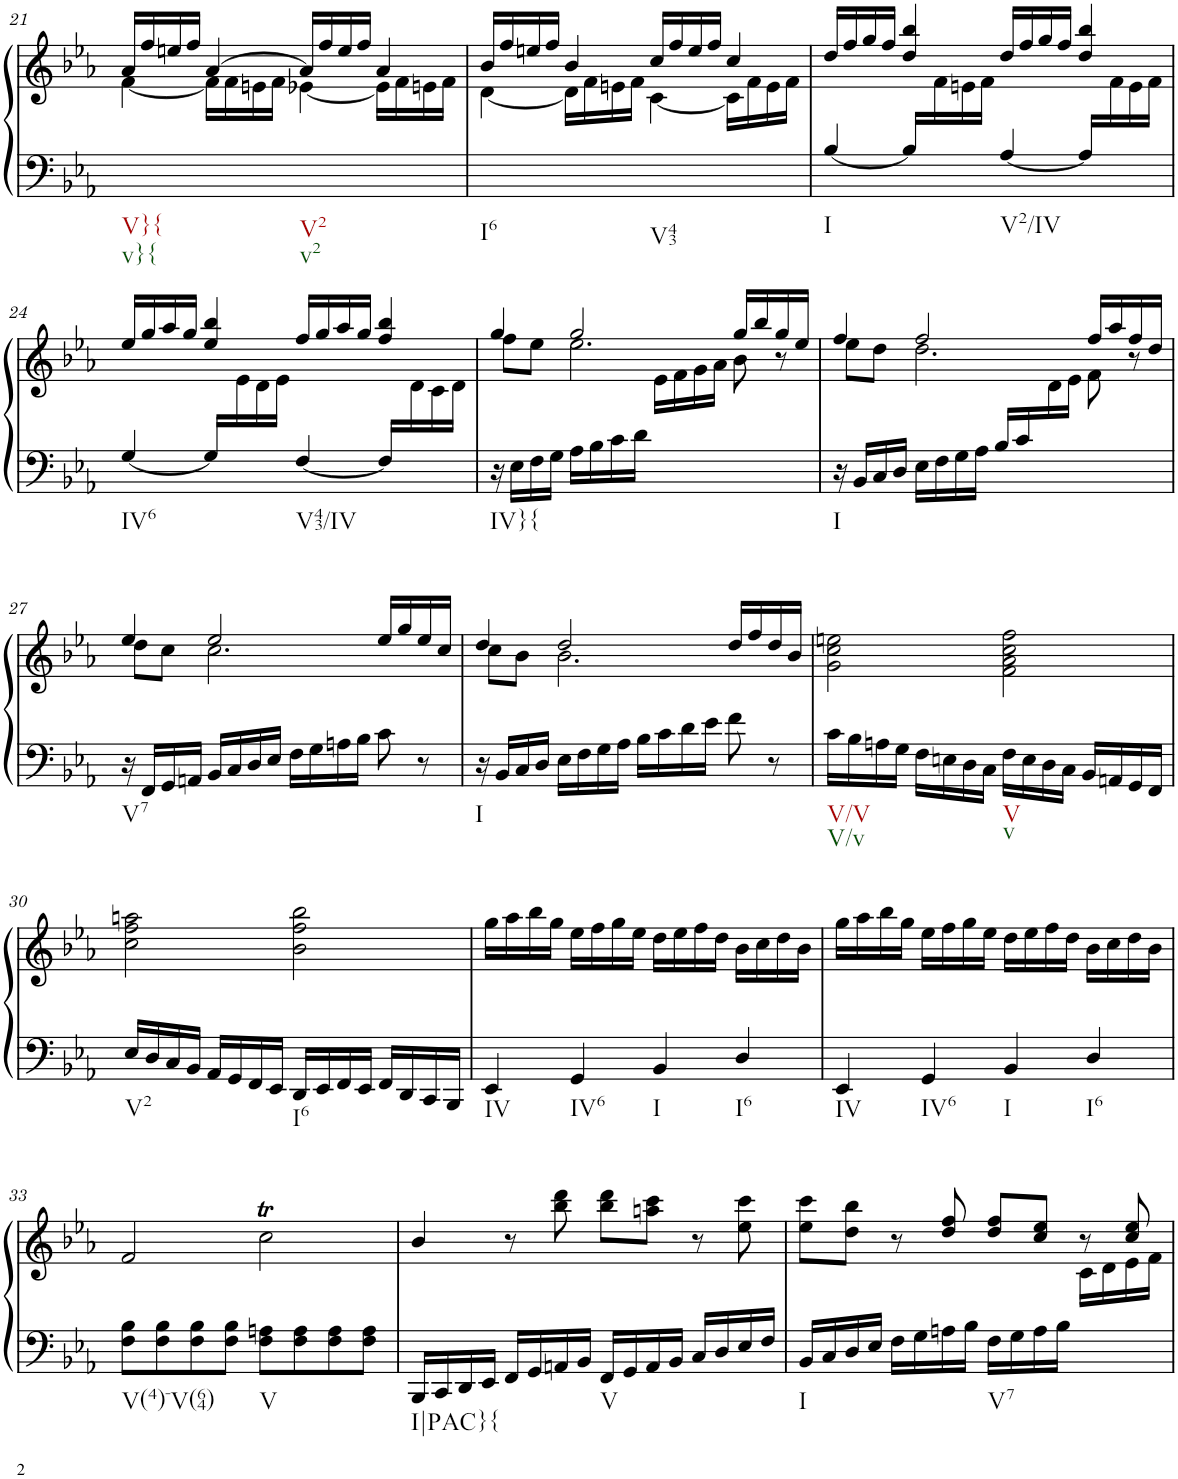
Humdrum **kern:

**kern	**kern
*part1	*part1
*staff2	*staff1
*I"Piano	*
*I'Pno.	*
!!LO:PB:g=z
*clefF4	*clefG2
*k[b-e-a-]	*k[b-e-a-]
*M4/4	*M4/4
*met(c)	*met(c)
=21	=21
*	*^
!LO:TX:b:t=V}{	!	!
!LO:TX:b:t=v}{	!	!
2ryy	16a-/LL	[<4f\
.	16ff/	.
.	16een/	.
.	16ff/JJ	.
.	[>4a-/	16f\LL]
.	.	16f\
.	.	16en\
.	.	16f\JJ
!LO:TX:b:t=V2	!	!
!LO:TX:b:t=v2	!	!
2ryy	16a-/LL]	[<4e-X\
.	16ff/	.
.	16ee/	.
.	16ff/JJ	.
.	4a-/	16e-\LL]
.	.	16f\
.	.	16en\
.	.	16f\JJ
=22	=22	=22
!LO:TX:b:t=I6	!	!
2ryy	16b-/LL	[<4d\
.	16ff/	.
.	16een/	.
.	16ff/JJ	.
.	4b-/	16d\LL]
.	.	16f\
.	.	16en\
.	.	16f\JJ
!LO:TX:b:t=V43	!	!
2ryy	16cc/LL	[<4c\
.	16ff/	.
.	16ee/	.
.	16ff/JJ	.
.	4cc/	16c\LL]
.	.	16f\
.	.	16e\
.	.	16f\JJ
=23	=23	=23
!LO:TX:b:t=I	!	!
[<4B-/	16dd/LL	16ryy
*	*v	*v
.	16ff/
.	16gg/
.	16ff/JJ
16B-/LL]	4dd/ 4bb-/
*	*^
8.ryy	.	16f\
.	.	16en\
.	.	16f\JJ
!LO:TX:b:t=V2/IV	!	!
[<4A-/	16dd/LL	16ryy
*	*v	*v
.	16ff/
.	16gg/
.	16ff/JJ
16A-/LL]	4dd/ 4bb-/
*	*^
8.ryy	.	16f\
.	.	16e\
.	.	16f\JJ
!!LO:LB:g=z	!!
=24	=24	=24
!LO:TX:b:t=IV6	!	!
[<4G/	16ee-/LL	16ryy
*	*v	*v
.	16gg/
.	16aa-/
.	16gg/JJ
16G/LL]	4ee-/ 4bb-/
*	*^
8.ryy	.	16e-\
.	.	16d\
.	.	16e-\JJ
!LO:TX:b:t=V43/IV	!	!
[<4F/	16ff/LL	16ryy
*	*v	*v
.	16gg/
.	16aa-/
.	16gg/JJ
16F/LL]	4ff/ 4bb-/
*	*^
8.ryy	.	16d\
.	.	16c\
.	.	16d\JJ
=25	=25	=25
*	*	*^
!LO:TX:b:t=IV}{	!	!	!
16r	8ff\L	4gg/	2ryy
16E-\LL	.	.	.
16F\	8ee-\J	.	.
16G\JJ	.	.	.
16A-\LL	2gg/	2.ee-\	.
16B-\	.	.	.
16c\	.	.	.
16d\JJ	.	.	.
4.ryy	.	.	16e-\LL
.	.	.	16f\
.	.	.	16g\
.	.	.	16a-\JJ
.	16gg/LL	.	8b-\
.	16bb-/	.	.
8r	16gg/	.	8ryy
.	16ee-/JJ	.	.
=26	=26	=26	=26
!LO:TX:b:t=I	!	!	!
16r	8ee-\L	4ff/	8ryy
16BB-/LL	.	.	.
*	*	*v	*v
16C/	8dd\J	.
16D/JJ	.	.
16E-\LL	2ff/	2.dd\
16F\	.	.
16G\	.	.
16A-\JJ	.	.
16B-/LL	.	.
16c/	.	.
*	*	*^
4ryy	.	.	16d\
.	.	.	16e-\JJ
.	16ff/LL	.	8f\
.	16aa-/	.	.
8r	16ff/	.	8ryy
.	16dd/JJ	.	.
*	*	*v	*v
!!LO:LB:g=z
=27	=27	=27
!LO:TX:b:t=V7	!	!
16r	8dd\L	4ee-/
16FF/LL	.	.
16GG/	8cc\J	.
16AAn/JJ	.	.
16BB-/LL	2ee-/	2.cc\
16C/	.	.
16D/	.	.
16E-/JJ	.	.
16F\LL	.	.
16G\	.	.
16An\	.	.
16B-\JJ	.	.
8c\	16ee-/LL	.
.	16gg/	.
8r	16ee-/	.
.	16cc/JJ	.
=28	=28	=28
!LO:TX:b:t=I	!	!
16r	8cc\L	4dd/
16BB-/LL	.	.
16C/	8b-\J	.
16D/JJ	.	.
16E-\LL	2dd/	2.b-\
16F\	.	.
16G\	.	.
16A-\JJ	.	.
16B-\LL	.	.
16c\	.	.
16d\	.	.
16e-\JJ	.	.
8f\	16dd/LL	.
.	16ff/	.
8r	16dd/	.
.	16b-/JJ	.
*	*v	*v
=29	=29
!LO:TX:b:t=V/V	!
!LO:TX:b:t=V/v	!
16c\LL	2g\ 2cc\ 2een\
16B-\	.
16An\	.
16G\JJ	.
16F\LL	.
16En\	.
16D\	.
16C\JJ	.
!LO:TX:b:t=V	!
!LO:TX:b:t=v	!
16F\LL	2f\ 2a-\ 2cc\ 2ff\
16E\	.
16D\	.
16C\JJ	.
16BB-/LL	.
16AAn/	.
16GG/	.
16FF/JJ	.
!!LO:LB:g=z
=30	=30
!LO:TX:b:t=V2	!
16E-/LL	2cc\ 2ff\ 2aan\
16D/	.
16C/	.
16BB-/JJ	.
16AA-/LL	.
16GG/	.
16FF/	.
16EE-/JJ	.
!LO:TX:b:t=I6	!
16DD/LL	2b-\ 2ff\ 2bb-\
16EE-/	.
16FF/	.
16EE-/JJ	.
16FF/LL	.
16DD/	.
16CC/	.
16BBB-/JJ	.
=31	=31
!LO:TX:b:t=IV	!
4EE-/	16gg\LL
.	16aa-\
.	16bb-\
.	16gg\JJ
!LO:TX:b:t=IV6	!
4GG/	16ee-\LL
.	16ff\
.	16gg\
.	16ee-\JJ
!LO:TX:b:t=I	!
4BB-/	16dd\LL
.	16ee-\
.	16ff\
.	16dd\JJ
!LO:TX:b:t=I6	!
4D/	16b-\LL
.	16cc\
.	16dd\
.	16b-\JJ
=32	=32
!LO:TX:b:t=IV	!
4EE-/	16gg\LL
.	16aa-\
.	16bb-\
.	16gg\JJ
!LO:TX:b:t=IV6	!
4GG/	16ee-\LL
.	16ff\
.	16gg\
.	16ee-\JJ
!LO:TX:b:t=I	!
4BB-/	16dd\LL
.	16ee-\
.	16ff\
.	16dd\JJ
!LO:TX:b:t=I6	!
4D/	16b-\LL
.	16cc\
.	16dd\
.	16b-\JJ
!!LO:LB:g=z
=33	=33
!LO:TX:b:t=V(4)-V(64)	!
8F\ 8B-\L	2f/
8F\ 8B-\	.
8F\ 8B-\	.
8F\ 8B-\J	.
!LO:TX:b:t=V	!
8F\ 8An\L	2ccT\
8F\ 8A\	.
8F\ 8A\	.
8F\ 8A\J	.
=34	=34
!LO:TX:b:t=I|PAC}{	!
16BBB-/LL	4b-/
16CC/	.
16DD/	.
16EE-/JJ	.
16FF/LL	8r
16GG/	.
16AAn/	8bb-\ 8ddd\
16BB-/JJ	.
!LO:TX:b:t=V	!
16FF/LL	8bb-\ 8ddd\L
16GG/	.
16AA/	8aan\ 8ccc\J
16BB-/JJ	.
16C/LL	8r
16D/	.
16E-/	8ee-\ 8ccc\
16F/JJ	.
=35	=35
*	*^
!LO:TX:b:t=I	!	!
16BB-/LL	8ee-\ 8ccc\L	2.ryy
16C/	.	.
16D/	8dd\ 8bb-\J	.
16E-/JJ	.	.
16F\LL	8r	.
16G\	.	.
16An\	8dd/ 8ff/	.
16B-\JJ	.	.
!LO:TX:b:t=V7	!	!
16F\LL	8dd/ 8ff/L	.
16G\	.	.
16A\	8cc/ 8ee-/J	.
16B-\JJ	.	.
4ryy	8r	16c\LL
.	.	16d\
.	8cc/ 8ee-/	16e-\
.	.	16f\JJ
*	*v	*v
=	=
*-	*-
